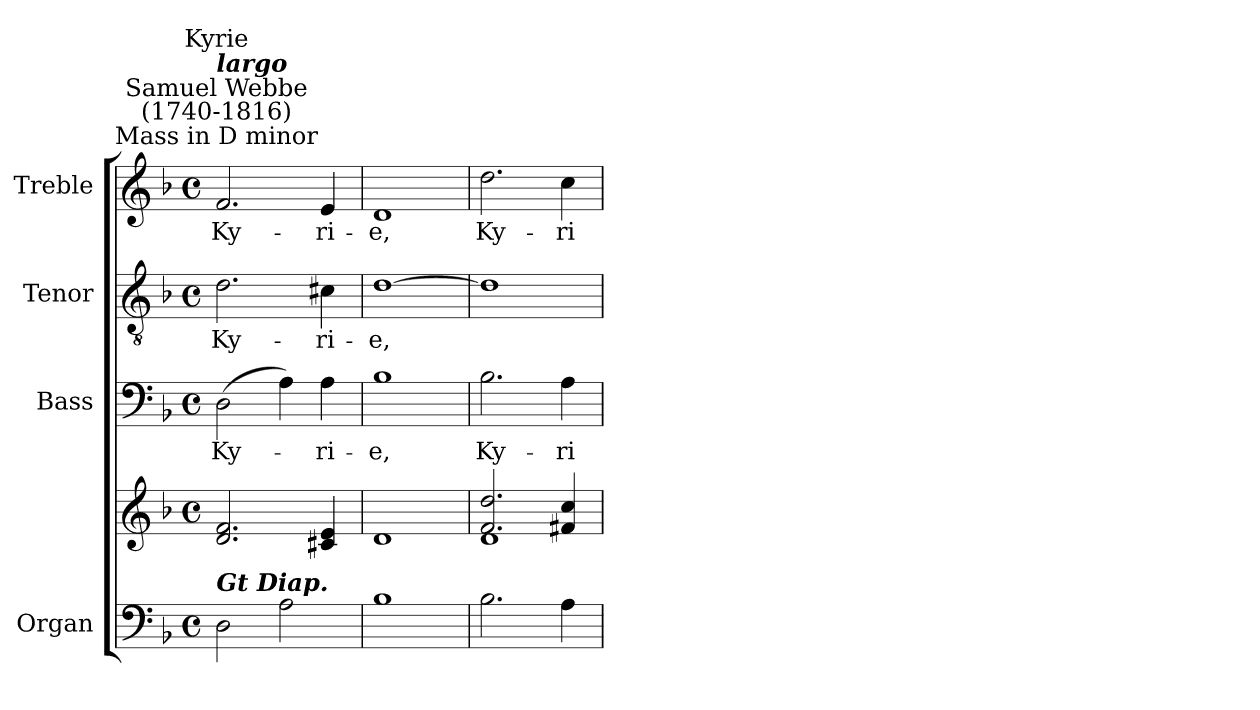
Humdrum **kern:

**kern	**kern	**kern	**text	**kern	**text	**kern	**text
*part4	*part4	*part3	*part3	*part2	*part2	*part1	*part1
*staff5	*staff4	*staff3	*staff3	*staff2	*staff2	*staff1	*staff1
*I"Organ	*	*I"Bass	*	*I"Tenor	*	*I"Treble	*
*I'Organ	*	*I'Bass	*	*I'Tenor	*	*I'Treble	*
*clefF4	*clefG2	*clefF4	*	*clefGv2	*	*clefG2	*
*k[b-]	*k[b-]	*k[b-]	*	*k[b-]	*	*k[b-]	*
*F:	*F:	*F:	*	*F:	*	*F:	*
*M4/4	*M4/4	*M4/4	*	*M4/4	*	*M4/4	*
*met(c)	*met(c)	*met(c)	*	*met(c)	*	*met(c)	*
=1	=1	=1	=1	=1	=1	=1	=1
*	*^	*	*	*	*	*	*
!	!	!	!	!	!	!	!LO:TX:a:cj:t=Mass in D minor	!
!	!	!	!	!	!	!	!LO:TX:a:cj:t=Samuel Webbe\n(1740-1816)	!
!	!	!	!	!	!	!	!LO:TX:a:Bi:t=largo	!
!	!	!	!	!	!	!	!LO:TX:a:cj:t=Kyrie	!
!LO:TX:a:Bi:t=Gt Diap.	!	!	!	!	!	!	!	!
!	!	!	!	!LO:LY:b	!	!LO:LY:b	!	!LO:LY:b
2D	2.d 2.f	1ryy	(>2D	Ky-	2.d	Ky-	2.f/	Ky-
2A	.	.	4A)	.	.	.	.	.
!	!	!	!	!LO:LY:b	!	!LO:LY:b	!	!LO:LY:b
.	4c#X 4e	.	4A	ri-	4c#X	-ri-	4e	-ri-
=2	=2	=2	=2	=2	=2	=2	=2	=2
!	!	!	!	!LO:LY:b	!	!LO:LY:b	!	!LO:LY:b
1B-	1d	1ryy	1B-	-e,	[1d	-e,	1d	-e,
=3	=3	=3	=3	=3	=3	=3	=3	=3
!	!	!	!	!LO:LY:b	!	!	!	!LO:LY:b
2.B-	2.f 2.dd	1d\	2.B-	Ky-	1d]	.	2.dd	Ky-
!	!	!	!	!LO:LY:b	!	!	!	!LO:LY:b
4A	4f#X 4cc	.	4A	-ri-	.	.	4cc	-ri-
*	*v	*v	*	*	*	*	*	*
=	=	=	=	=	=	=	=
*-	*-	*-	*-	*-	*-	*-	*-
